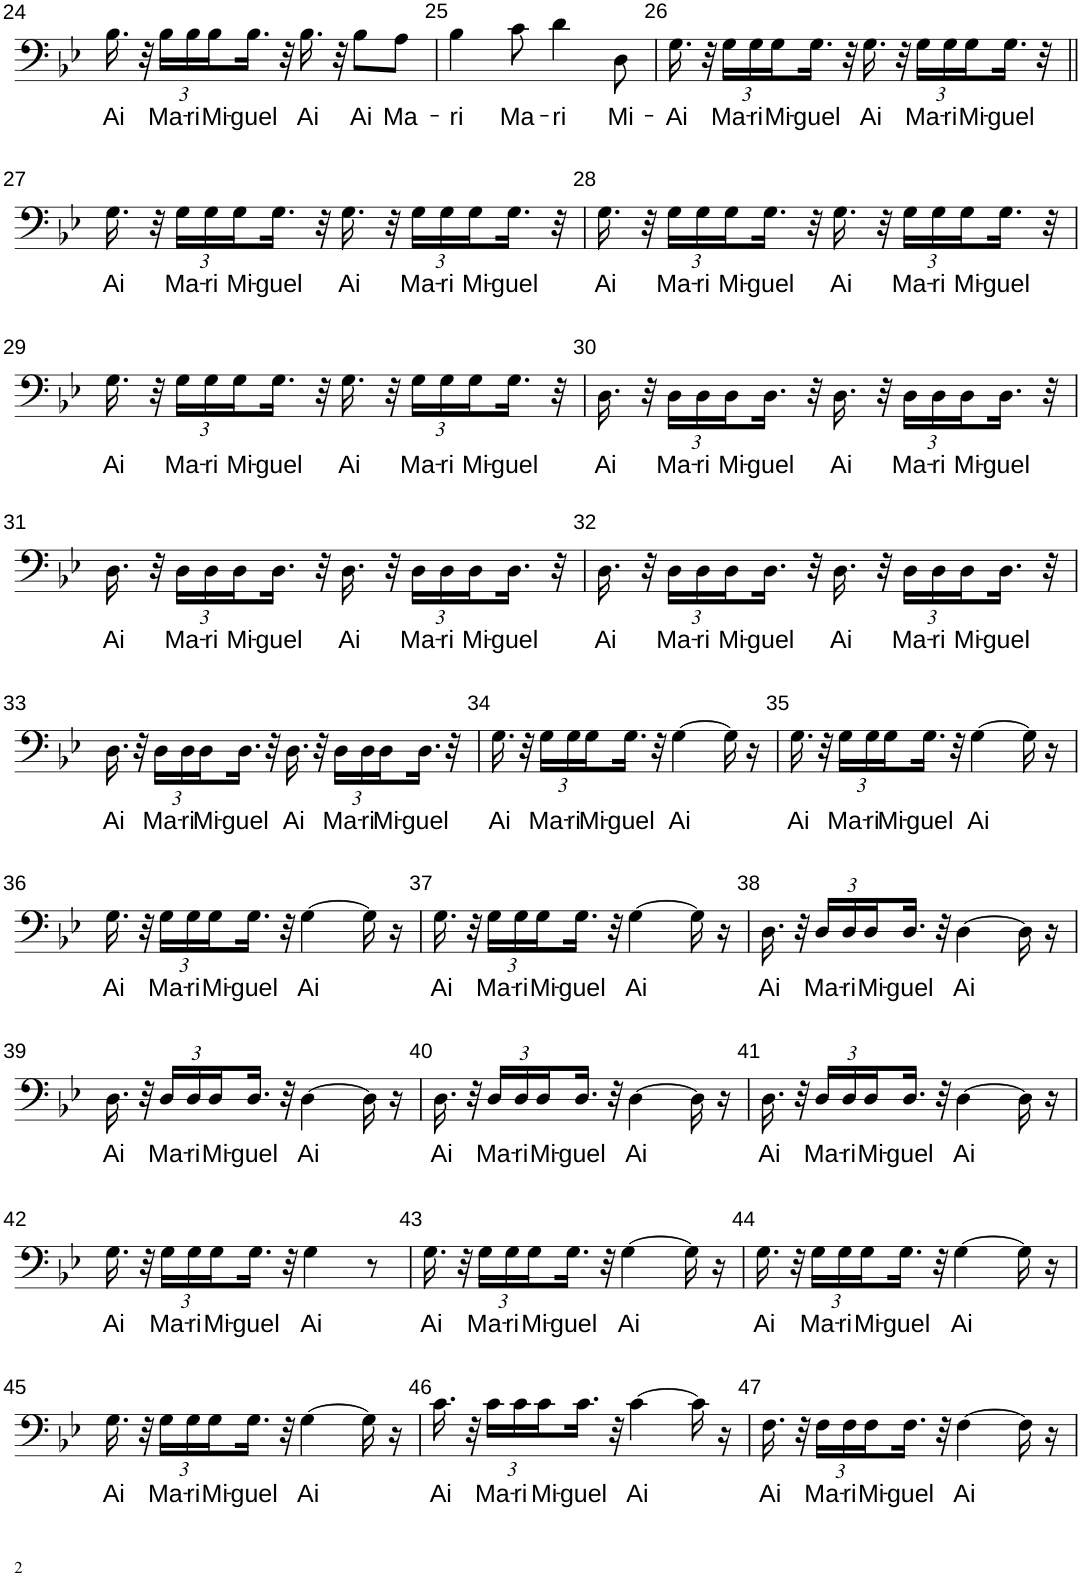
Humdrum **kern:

**kern	**text
*part1	*part1
*staff1	*staff1
*I"Basse	*
*I'B.	*
!!LO:PB:g=z
*clefF4	*
*k[b-e-]	*
*M6/8	*
=24	=24
!	!LO:LY:b
16.B-\	Ai
32r	.
*Xbrackettup	*
!	!LO:LY:b
24B-\LL	Ma-
!	!LO:LY:b
24B-\	-ri
!	!LO:LY:b
24B-\	Mi-
!	!LO:LY:b
16.B-\JJ	-guel
32r	.
!	!LO:LY:b
16.B-\	Ai
32r	.
!	!LO:LY:b
8B-\L	Ai
!	!LO:LY:b
8A\J	Ma-
=25	=25
!	!LO:LY:b
4B-\	-ri
!	!LO:LY:b
8c\	Ma-
!	!LO:LY:b
4d\	-ri
!	!LO:LY:b
8D\	Mi-
=26	=26
!	!LO:LY:b
16.G\	Ai
32r	.
!	!LO:LY:b
24G\LL	Ma-
!	!LO:LY:b
24G\	-ri
!	!LO:LY:b
24G\	Mi-
!	!LO:LY:b
16.G\JJ	-guel
32r	.
!	!LO:LY:b
16.G\	Ai
32r	.
!	!LO:LY:b
24G\LL	Ma-
!	!LO:LY:b
24G\	-ri
!	!LO:LY:b
24G\	Mi-
!	!LO:LY:b
16.G\JJ	-guel
32r	.
!!LO:LB:g=z
=27||	=27||
!	!LO:LY:b
16.G\	Ai
32r	.
!	!LO:LY:b
24G\LL	Ma-
!	!LO:LY:b
24G\	-ri
!	!LO:LY:b
24G\	Mi-
!	!LO:LY:b
16.G\JJ	-guel
32r	.
!	!LO:LY:b
16.G\	Ai
32r	.
!	!LO:LY:b
24G\LL	Ma-
!	!LO:LY:b
24G\	-ri
!	!LO:LY:b
24G\	Mi-
!	!LO:LY:b
16.G\JJ	-guel
32r	.
=28	=28
!	!LO:LY:b
16.G\	Ai
32r	.
!	!LO:LY:b
24G\LL	Ma-
!	!LO:LY:b
24G\	-ri
!	!LO:LY:b
24G\	Mi-
!	!LO:LY:b
16.G\JJ	-guel
32r	.
!	!LO:LY:b
16.G\	Ai
32r	.
!	!LO:LY:b
24G\LL	Ma-
!	!LO:LY:b
24G\	-ri
!	!LO:LY:b
24G\	Mi-
!	!LO:LY:b
16.G\JJ	-guel
32r	.
!!LO:LB:g=z
=29	=29
!	!LO:LY:b
16.G\	Ai
32r	.
!	!LO:LY:b
24G\LL	Ma-
!	!LO:LY:b
24G\	-ri
!	!LO:LY:b
24G\	Mi-
!	!LO:LY:b
16.G\JJ	-guel
32r	.
!	!LO:LY:b
16.G\	Ai
32r	.
!	!LO:LY:b
24G\LL	Ma-
!	!LO:LY:b
24G\	-ri
!	!LO:LY:b
24G\	Mi-
!	!LO:LY:b
16.G\JJ	-guel
32r	.
=30	=30
!	!LO:LY:b
16.D\	Ai
32r	.
!	!LO:LY:b
24D\LL	Ma-
!	!LO:LY:b
24D\	-ri
!	!LO:LY:b
24D\	Mi-
!	!LO:LY:b
16.D\JJ	-guel
32r	.
!	!LO:LY:b
16.D\	Ai
32r	.
!	!LO:LY:b
24D\LL	Ma-
!	!LO:LY:b
24D\	-ri
!	!LO:LY:b
24D\	Mi-
!	!LO:LY:b
16.D\JJ	-guel
32r	.
!!LO:LB:g=z
=31	=31
!	!LO:LY:b
16.D\	Ai
32r	.
!	!LO:LY:b
24D\LL	Ma-
!	!LO:LY:b
24D\	-ri
!	!LO:LY:b
24D\	Mi-
!	!LO:LY:b
16.D\JJ	-guel
32r	.
!	!LO:LY:b
16.D\	Ai
32r	.
!	!LO:LY:b
24D\LL	Ma-
!	!LO:LY:b
24D\	-ri
!	!LO:LY:b
24D\	Mi-
!	!LO:LY:b
16.D\JJ	-guel
32r	.
=32	=32
!	!LO:LY:b
16.D\	Ai
32r	.
!	!LO:LY:b
24D\LL	Ma-
!	!LO:LY:b
24D\	-ri
!	!LO:LY:b
24D\	Mi-
!	!LO:LY:b
16.D\JJ	-guel
32r	.
!	!LO:LY:b
16.D\	Ai
32r	.
!	!LO:LY:b
24D\LL	Ma-
!	!LO:LY:b
24D\	-ri
!	!LO:LY:b
24D\	Mi-
!	!LO:LY:b
16.D\JJ	-guel
32r	.
!!LO:LB:g=z
=33	=33
!	!LO:LY:b
16.D\	Ai
32r	.
!	!LO:LY:b
24D\LL	Ma-
!	!LO:LY:b
24D\	-ri
!	!LO:LY:b
24D\	Mi-
!	!LO:LY:b
16.D\JJ	-guel
32r	.
!	!LO:LY:b
16.D\	Ai
32r	.
!	!LO:LY:b
24D\LL	Ma-
!	!LO:LY:b
24D\	-ri
!	!LO:LY:b
24D\	Mi-
!	!LO:LY:b
16.D\JJ	-guel
32r	.
=34	=34
!	!LO:LY:b
16.G\	Ai
32r	.
!	!LO:LY:b
24G\LL	Ma-
!	!LO:LY:b
24G\	-ri
!	!LO:LY:b
24G\	Mi-
!	!LO:LY:b
16.G\JJ	-guel
32r	.
!	!LO:LY:b
[4G\	Ai
16G\]	.
16r	.
=35	=35
!	!LO:LY:b
16.G\	Ai
32r	.
!	!LO:LY:b
24G\LL	Ma-
!	!LO:LY:b
24G\	-ri
!	!LO:LY:b
24G\	Mi-
!	!LO:LY:b
16.G\JJ	-guel
32r	.
!	!LO:LY:b
[4G\	Ai
16G\]	.
16r	.
!!LO:LB:g=z
=36	=36
!	!LO:LY:b
16.G\	Ai
32r	.
!	!LO:LY:b
24G\LL	Ma-
!	!LO:LY:b
24G\	-ri
!	!LO:LY:b
24G\	Mi-
!	!LO:LY:b
16.G\JJ	-guel
32r	.
!	!LO:LY:b
[4G\	Ai
16G\]	.
16r	.
=37	=37
!	!LO:LY:b
16.G\	Ai
32r	.
!	!LO:LY:b
24G\LL	Ma-
!	!LO:LY:b
24G\	-ri
!	!LO:LY:b
24G\	Mi-
!	!LO:LY:b
16.G\JJ	-guel
32r	.
!	!LO:LY:b
[4G\	Ai
16G\]	.
16r	.
=38	=38
!	!LO:LY:b
16.D\	Ai
32r	.
!	!LO:LY:b
24D/LL	Ma-
!	!LO:LY:b
24D/	-ri
!	!LO:LY:b
24D/	Mi-
!	!LO:LY:b
16.D/JJ	-guel
32r	.
!	!LO:LY:b
[4D\	Ai
16D\]	.
16r	.
!!LO:LB:g=z
=39	=39
!	!LO:LY:b
16.D\	Ai
32r	.
!	!LO:LY:b
24D/LL	Ma-
!	!LO:LY:b
24D/	-ri
!	!LO:LY:b
24D/	Mi-
!	!LO:LY:b
16.D/JJ	-guel
32r	.
!	!LO:LY:b
[4D\	Ai
16D\]	.
16r	.
=40	=40
!	!LO:LY:b
16.D\	Ai
32r	.
!	!LO:LY:b
24D/LL	Ma-
!	!LO:LY:b
24D/	-ri
!	!LO:LY:b
24D/	Mi-
!	!LO:LY:b
16.D/JJ	-guel
32r	.
!	!LO:LY:b
[4D\	Ai
16D\]	.
16r	.
=41	=41
!	!LO:LY:b
16.D\	Ai
32r	.
!	!LO:LY:b
24D/LL	Ma-
!	!LO:LY:b
24D/	-ri
!	!LO:LY:b
24D/	Mi-
!	!LO:LY:b
16.D/JJ	-guel
32r	.
!	!LO:LY:b
[4D\	Ai
16D\]	.
16r	.
!!LO:LB:g=z
=42	=42
!	!LO:LY:b
16.G\	Ai
32r	.
!	!LO:LY:b
24G\LL	Ma-
!	!LO:LY:b
24G\	-ri
!	!LO:LY:b
24G\	Mi-
!	!LO:LY:b
16.G\JJ	-guel
32r	.
!	!LO:LY:b
4G\	Ai
8r	.
=43	=43
!	!LO:LY:b
16.G\	Ai
32r	.
!	!LO:LY:b
24G\LL	Ma-
!	!LO:LY:b
24G\	-ri
!	!LO:LY:b
24G\	Mi-
!	!LO:LY:b
16.G\JJ	-guel
32r	.
!	!LO:LY:b
[4G\	Ai
16G\]	.
16r	.
=44	=44
!	!LO:LY:b
16.G\	Ai
32r	.
!	!LO:LY:b
24G\LL	Ma-
!	!LO:LY:b
24G\	-ri
!	!LO:LY:b
24G\	Mi-
!	!LO:LY:b
16.G\JJ	-guel
32r	.
!	!LO:LY:b
[4G\	Ai
16G\]	.
16r	.
!!LO:LB:g=z
=45	=45
!	!LO:LY:b
16.G\	Ai
32r	.
!	!LO:LY:b
24G\LL	Ma-
!	!LO:LY:b
24G\	-ri
!	!LO:LY:b
24G\	Mi-
!	!LO:LY:b
16.G\JJ	-guel
32r	.
!	!LO:LY:b
[4G\	Ai
16G\]	.
16r	.
=46	=46
!	!LO:LY:b
16.c\	Ai
32r	.
!	!LO:LY:b
24c\LL	Ma-
!	!LO:LY:b
24c\	-ri
!	!LO:LY:b
24c\	Mi-
!	!LO:LY:b
16.c\JJ	-guel
32r	.
!	!LO:LY:b
[4c\	Ai
16c\]	.
16r	.
=47	=47
!	!LO:LY:b
16.F\	Ai
32r	.
!	!LO:LY:b
24F\LL	Ma-
!	!LO:LY:b
24F\	-ri
!	!LO:LY:b
24F\	Mi-
!	!LO:LY:b
16.F\JJ	guel
32r	.
!	!LO:LY:b
[4F\	Ai
16F\]	.
16r	.
=	=
*-	*-
